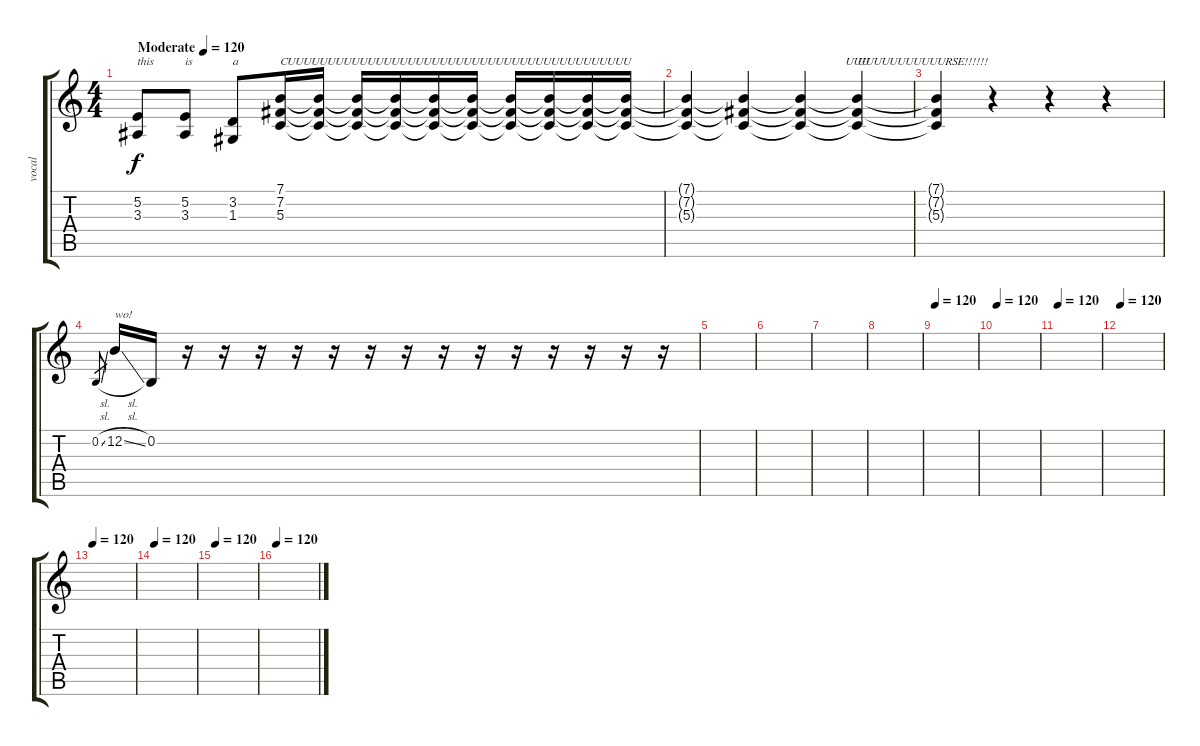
\track ("vocal" "vocal") {instrument ocarina}
\staff {score tabs}
\tuning (E4 B3 G3 D3 A2 E2) {hide}
\ts (4 4)
\tempo (120 "Moderate")
\clef g2
\ks c
(5.2 3.3).8{txt "this" dy f instrument ocarina} (5.2 3.3).8{txt "is"} (3.2 1.3).8{txt "a"} (7.1 7.2 5.3).16{txt "CUUUUUUUUUUUUUUUUUUUUUUUUUUUUUUUUUUUUUUUUUUU"} (7.1{t} 7.2{t} 5.3{t}).16 (7.1{t} 7.2{t} 5.3{t}).16 (7.1{t} 7.2{t} 5.3{t}).16 (7.1{t} 7.2{t} 5.3{t}).16 (7.1{t} 7.2{t} 5.3{t}).16 (7.1{t} 7.2{t} 5.3{t}).16 (7.1{t} 7.2{t} 5.3{t}).16 (7.1{t} 7.2{t} 5.3{t}).16 (7.1{t} 7.2{t} 5.3{t}).16 |
(7.1{t} 7.2{t} 5.3{t}).4 (7.1{t} 7.2{t} 5.3{t}).4 (7.1{t} 7.2{t} 5.3{t}).4{txt "               UUU"} (7.1{t} 7.2{t} 5.3{t}).4{txt "UUUUUUUUUUURSE!!!!!!"} |
(7.1{t} 7.2{t} 5.3{t}).4 r.4 r.4 r.4 |
0.2{sl}.8{gr} 12.2{sl}.16{txt "wo!"} 0.2.16 r.16 r.16 r.16 r.16 r.16 r.16 r.16 r.16 r.16 r.16 r.16 r.16 r.16 r.16 |
|
|
|
|
\tempo 150
\tempo 120
|
\tempo 200
\tempo 120
|
\tempo 200
\tempo 120
|
\tempo 200
\tempo 120
|
\tempo 120
|
\tempo 120
|
\tempo 120
|
\tempo 120
